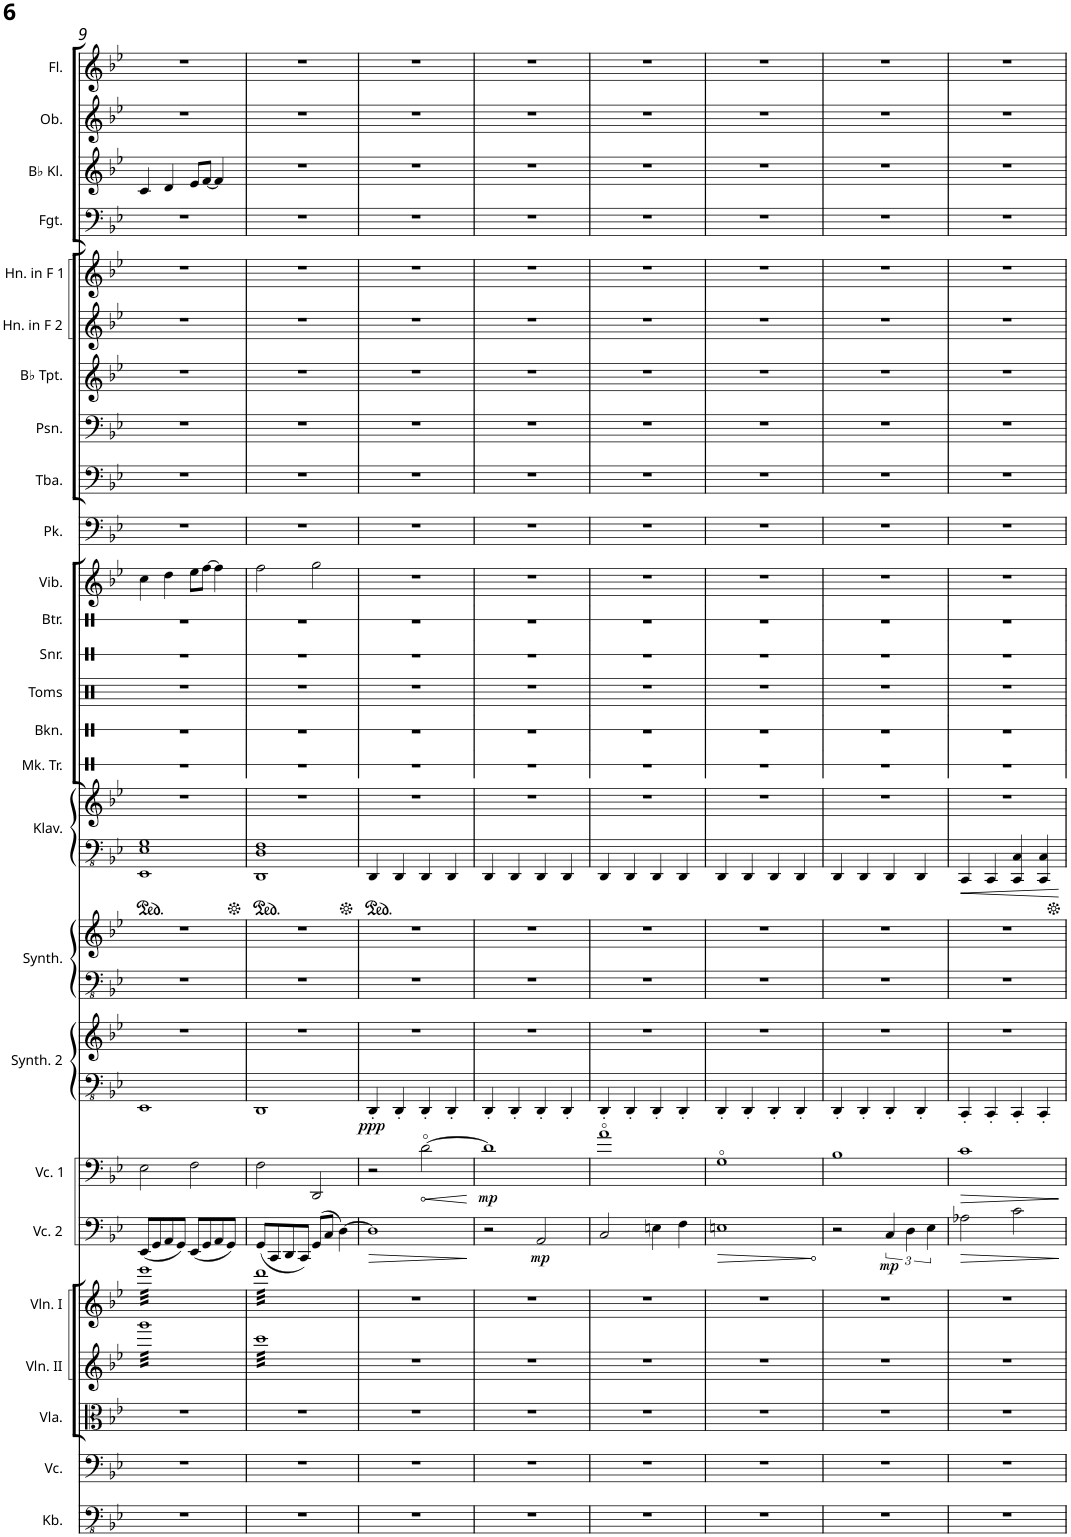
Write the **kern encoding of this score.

**kern	**kern	**kern	**kern	**kern	**kern	**dynam	**kern	**dynam	**kern	**kern	**dynam	**kern	**kern	**kern	**kern	**kern	**kern	**kern	**kern	**kern	**kern	**kern	**kern	**kern	**kern	**kern	**kern	**kern	**kern	**kern
*part25	*part24	*part23	*part22	*part21	*part20	*part20	*part19	*part19	*part18	*part18	*part18	*part17	*part17	*part16	*part16	*part15	*part14	*part13	*part12	*part11	*part10	*part9	*part8	*part7	*part6	*part5	*part4	*part3	*part2	*part1
*staff28	*staff27	*staff26	*staff25	*staff24	*staff23	*staff23	*staff22	*staff22	*staff21	*staff20	*staff20/21	*staff19	*staff18	*staff17	*staff16	*staff15	*staff14	*staff13	*staff12	*staff11	*staff10	*staff9	*staff8	*staff7	*staff6	*staff5	*staff4	*staff3	*staff2	*staff1
*I"Kontrabasse	*I"Violoncelli	*I"Violas	*I"Violinen II	*I"Violinen I	*I"Violoncello 2	*	*I"Violoncello 1	*	*I"Bass Synthesizer 2	*	*	*I"Bass Synthesizer	*	*I"Klavier	*	*I"Mark Tree	*I"Becken	*I"Toms	*I"Basstrommel	*I"Vibraphon	*I"Pauken	*I"Tuba	*I"Posaunen	*I"Trompeten in Bb	*I"Horn in F 2	*I"Horn in F 1	*I"Fagotte	*I"Klarinetten in Bb	*I"Oboen	*I"Flöten
*I'Kb.	*I'Vc.	*I'Vla.	*I'Vln. II	*I'Vln. I	*I'Vc. 2	*	*I'Vc. 1	*	*I'Synth. 2	*	*	*I'Synth.	*	*I'Klav.	*	*I'Mk. Tr.	*I'Bkn.	*I'Toms	*I'Btr.	*I'Vib.	*I'Pk.	*I'Tba.	*I'Psn.	*	*I'Hn. in F 2	*I'Hn. in F 1	*I'Fgt.	*	*I'Ob.	*I'Fl.
!!LO:PB:g=z
*clefFv4	*clefF4	*clefC3	*clefG2	*clefG2	*clefF4	*	*clefF4	*	*clefFv4	*clefG2	*	*clefFv4	*clefG2	*clefFv4	*clefG2	*clefX	*clefX	*clefX	*clefX	*clefG2	*clefF4	*clefF4	*clefF4	*clefG2	*clefG2	*clefG2	*clefF4	*clefG2	*clefG2	*clefG2
*	*	*	*	*	*	*	*	*	*	*	*	*	*	*	*	*	*	*	*	*	*	*	*	*Trd1c2	*Trd4c7	*Trd4c7	*	*Trd1c2	*	*
*k[b-e-]	*k[b-e-]	*k[b-e-]	*k[b-e-]	*k[b-e-]	*k[b-e-]	*	*k[b-e-]	*	*k[b-e-]	*k[b-e-]	*	*k[b-e-]	*k[b-e-]	*k[b-e-]	*k[b-e-]	*k[]	*k[]	*k[]	*k[]	*k[b-e-]	*k[b-e-]	*k[b-e-]	*k[b-e-]	*k[b-e-]	*k[b-e-]	*k[b-e-]	*k[b-e-]	*k[b-e-]	*k[b-e-]	*k[b-e-]
*M4/4	*M4/4	*M4/4	*M4/4	*M4/4	*M4/4	*	*M4/4	*	*M4/4	*M4/4	*	*M4/4	*M4/4	*M4/4	*M4/4	*M4/4	*M4/4	*M4/4	*M4/4	*M4/4	*M4/4	*M4/4	*M4/4	*M4/4	*M4/4	*M4/4	*M4/4	*M4/4	*M4/4	*M4/4
=9	=9	=9	=9	=9	=9	=9	=9	=9	=9	=9	=9	=9	=9	=9	=9	=9	=9	=9	=9	=9	=9	=9	=9	=9	=9	=9	=9	=9	=9	=9
*	*	*	*tremolo	*	*	*	*	*	*	*	*	*	*	*	*	*	*	*	*	*	*	*	*	*	*	*	*	*	*	*
*	*	*	*	*tremolo	*	*	*	*	*	*	*	*	*	*	*	*	*	*	*	*	*	*	*	*	*	*	*	*	*	*
1r	1r	1r	32gggLLL	32eee-LLL	(8EE-/L	.	2E-\	.	1EEE-	1r	.	1r	1r	1EEE- 1EE- 1GG	1r	1r	1r	1r	1r	4cc\	1r	1r	1r	1r	1r	1r	1r	4c/	1r	1r
.	.	.	32ggg	32eee-	.	.	.	.	.	.	.	.	.	.	.	.	.	.	.	.	.	.	.	.	.	.	.	.	.	.
.	.	.	32ggg	32eee-	.	.	.	.	.	.	.	.	.	.	.	.	.	.	.	.	.	.	.	.	.	.	.	.	.	.
.	.	.	32ggg	32eee-	.	.	.	.	.	.	.	.	.	.	.	.	.	.	.	.	.	.	.	.	.	.	.	.	.	.
.	.	.	32ggg	32eee-	8GG/	.	.	.	.	.	.	.	.	.	.	.	.	.	.	.	.	.	.	.	.	.	.	.	.	.
.	.	.	32ggg	32eee-	.	.	.	.	.	.	.	.	.	.	.	.	.	.	.	.	.	.	.	.	.	.	.	.	.	.
.	.	.	32ggg	32eee-	.	.	.	.	.	.	.	.	.	.	.	.	.	.	.	.	.	.	.	.	.	.	.	.	.	.
.	.	.	32ggg	32eee-	.	.	.	.	.	.	.	.	.	.	.	.	.	.	.	.	.	.	.	.	.	.	.	.	.	.
.	.	.	32ggg	32eee-	8AA/	.	.	.	.	.	.	.	.	.	.	.	.	.	.	4dd\	.	.	.	.	.	.	.	4d/	.	.
.	.	.	32ggg	32eee-	.	.	.	.	.	.	.	.	.	.	.	.	.	.	.	.	.	.	.	.	.	.	.	.	.	.
.	.	.	32ggg	32eee-	.	.	.	.	.	.	.	.	.	.	.	.	.	.	.	.	.	.	.	.	.	.	.	.	.	.
.	.	.	32ggg	32eee-	.	.	.	.	.	.	.	.	.	.	.	.	.	.	.	.	.	.	.	.	.	.	.	.	.	.
.	.	.	32ggg	32eee-	8GG/J)	.	.	.	.	.	.	.	.	.	.	.	.	.	.	.	.	.	.	.	.	.	.	.	.	.
.	.	.	32ggg	32eee-	.	.	.	.	.	.	.	.	.	.	.	.	.	.	.	.	.	.	.	.	.	.	.	.	.	.
.	.	.	32ggg	32eee-	.	.	.	.	.	.	.	.	.	.	.	.	.	.	.	.	.	.	.	.	.	.	.	.	.	.
.	.	.	32ggg	32eee-	.	.	.	.	.	.	.	.	.	.	.	.	.	.	.	.	.	.	.	.	.	.	.	.	.	.
.	.	.	32ggg	32eee-	(8EE-/L	.	2F\	.	.	.	.	.	.	.	.	.	.	.	.	8ee-\L	.	.	.	.	.	.	.	8e-/L	.	.
.	.	.	32ggg	32eee-	.	.	.	.	.	.	.	.	.	.	.	.	.	.	.	.	.	.	.	.	.	.	.	.	.	.
.	.	.	32ggg	32eee-	.	.	.	.	.	.	.	.	.	.	.	.	.	.	.	.	.	.	.	.	.	.	.	.	.	.
.	.	.	32ggg	32eee-	.	.	.	.	.	.	.	.	.	.	.	.	.	.	.	.	.	.	.	.	.	.	.	.	.	.
.	.	.	32ggg	32eee-	8GG/	.	.	.	.	.	.	.	.	.	.	.	.	.	.	[8ff\J	.	.	.	.	.	.	.	[8f/J	.	.
.	.	.	32ggg	32eee-	.	.	.	.	.	.	.	.	.	.	.	.	.	.	.	.	.	.	.	.	.	.	.	.	.	.
.	.	.	32ggg	32eee-	.	.	.	.	.	.	.	.	.	.	.	.	.	.	.	.	.	.	.	.	.	.	.	.	.	.
.	.	.	32ggg	32eee-	.	.	.	.	.	.	.	.	.	.	.	.	.	.	.	.	.	.	.	.	.	.	.	.	.	.
.	.	.	32ggg	32eee-	8AA/	.	.	.	.	.	.	.	.	.	.	.	.	.	.	4ff\]	.	.	.	.	.	.	.	4f/]	.	.
.	.	.	32ggg	32eee-	.	.	.	.	.	.	.	.	.	.	.	.	.	.	.	.	.	.	.	.	.	.	.	.	.	.
.	.	.	32ggg	32eee-	.	.	.	.	.	.	.	.	.	.	.	.	.	.	.	.	.	.	.	.	.	.	.	.	.	.
.	.	.	32ggg	32eee-	.	.	.	.	.	.	.	.	.	.	.	.	.	.	.	.	.	.	.	.	.	.	.	.	.	.
.	.	.	32ggg	32eee-	8GG/J)	.	.	.	.	.	.	.	.	.	.	.	.	.	.	.	.	.	.	.	.	.	.	.	.	.
.	.	.	32ggg	32eee-	.	.	.	.	.	.	.	.	.	.	.	.	.	.	.	.	.	.	.	.	.	.	.	.	.	.
.	.	.	32ggg	32eee-	.	.	.	.	.	.	.	.	.	.	.	.	.	.	.	.	.	.	.	.	.	.	.	.	.	.
.	.	.	32gggJJJ	32eee-JJJ	.	.	.	.	.	.	.	.	.	.	.	.	.	.	.	.	.	.	.	.	.	.	.	.	.	.
=10	=10	=10	=10	=10	=10	=10	=10	=10	=10	=10	=10	=10	=10	=10	=10	=10	=10	=10	=10	=10	=10	=10	=10	=10	=10	=10	=10	=10	=10	=10
1r	1r	1r	32cccLLL	32dddLLL	(8GG/L	.	2F\	.	1DDD	1r	.	1r	1r	1DDD 1DD 1FF	1r	1r	1r	1r	1r	2ff\	1r	1r	1r	1r	1r	1r	1r	1r	1r	1r
.	.	.	32ccc	32ddd	.	.	.	.	.	.	.	.	.	.	.	.	.	.	.	.	.	.	.	.	.	.	.	.	.	.
.	.	.	32ccc	32ddd	.	.	.	.	.	.	.	.	.	.	.	.	.	.	.	.	.	.	.	.	.	.	.	.	.	.
.	.	.	32ccc	32ddd	.	.	.	.	.	.	.	.	.	.	.	.	.	.	.	.	.	.	.	.	.	.	.	.	.	.
.	.	.	32ccc	32ddd	8CC/	.	.	.	.	.	.	.	.	.	.	.	.	.	.	.	.	.	.	.	.	.	.	.	.	.
.	.	.	32ccc	32ddd	.	.	.	.	.	.	.	.	.	.	.	.	.	.	.	.	.	.	.	.	.	.	.	.	.	.
.	.	.	32ccc	32ddd	.	.	.	.	.	.	.	.	.	.	.	.	.	.	.	.	.	.	.	.	.	.	.	.	.	.
.	.	.	32ccc	32ddd	.	.	.	.	.	.	.	.	.	.	.	.	.	.	.	.	.	.	.	.	.	.	.	.	.	.
.	.	.	32ccc	32ddd	8DD/	.	.	.	.	.	.	.	.	.	.	.	.	.	.	.	.	.	.	.	.	.	.	.	.	.
.	.	.	32ccc	32ddd	.	.	.	.	.	.	.	.	.	.	.	.	.	.	.	.	.	.	.	.	.	.	.	.	.	.
.	.	.	32ccc	32ddd	.	.	.	.	.	.	.	.	.	.	.	.	.	.	.	.	.	.	.	.	.	.	.	.	.	.
.	.	.	32ccc	32ddd	.	.	.	.	.	.	.	.	.	.	.	.	.	.	.	.	.	.	.	.	.	.	.	.	.	.
.	.	.	32ccc	32ddd	8CC/J)	.	.	.	.	.	.	.	.	.	.	.	.	.	.	.	.	.	.	.	.	.	.	.	.	.
.	.	.	32ccc	32ddd	.	.	.	.	.	.	.	.	.	.	.	.	.	.	.	.	.	.	.	.	.	.	.	.	.	.
.	.	.	32ccc	32ddd	.	.	.	.	.	.	.	.	.	.	.	.	.	.	.	.	.	.	.	.	.	.	.	.	.	.
.	.	.	32ccc	32ddd	.	.	.	.	.	.	.	.	.	.	.	.	.	.	.	.	.	.	.	.	.	.	.	.	.	.
.	.	.	32ccc	32ddd	(8GG/L	.	2DD/	.	.	.	.	.	.	.	.	.	.	.	.	2gg\	.	.	.	.	.	.	.	.	.	.
.	.	.	32ccc	32ddd	.	.	.	.	.	.	.	.	.	.	.	.	.	.	.	.	.	.	.	.	.	.	.	.	.	.
.	.	.	32ccc	32ddd	.	.	.	.	.	.	.	.	.	.	.	.	.	.	.	.	.	.	.	.	.	.	.	.	.	.
.	.	.	32ccc	32ddd	.	.	.	.	.	.	.	.	.	.	.	.	.	.	.	.	.	.	.	.	.	.	.	.	.	.
.	.	.	32ccc	32ddd	8C/J	.	.	.	.	.	.	.	.	.	.	.	.	.	.	.	.	.	.	.	.	.	.	.	.	.
.	.	.	32ccc	32ddd	.	.	.	.	.	.	.	.	.	.	.	.	.	.	.	.	.	.	.	.	.	.	.	.	.	.
.	.	.	32ccc	32ddd	.	.	.	.	.	.	.	.	.	.	.	.	.	.	.	.	.	.	.	.	.	.	.	.	.	.
.	.	.	32ccc	32ddd	.	.	.	.	.	.	.	.	.	.	.	.	.	.	.	.	.	.	.	.	.	.	.	.	.	.
.	.	.	32ccc	32ddd	[4D\)	.	.	.	.	.	.	.	.	.	.	.	.	.	.	.	.	.	.	.	.	.	.	.	.	.
.	.	.	32ccc	32ddd	.	.	.	.	.	.	.	.	.	.	.	.	.	.	.	.	.	.	.	.	.	.	.	.	.	.
.	.	.	32ccc	32ddd	.	.	.	.	.	.	.	.	.	.	.	.	.	.	.	.	.	.	.	.	.	.	.	.	.	.
.	.	.	32ccc	32ddd	.	.	.	.	.	.	.	.	.	.	.	.	.	.	.	.	.	.	.	.	.	.	.	.	.	.
.	.	.	32ccc	32ddd	.	.	.	.	.	.	.	.	.	.	.	.	.	.	.	.	.	.	.	.	.	.	.	.	.	.
.	.	.	32ccc	32ddd	.	.	.	.	.	.	.	.	.	.	.	.	.	.	.	.	.	.	.	.	.	.	.	.	.	.
.	.	.	32ccc	32ddd	.	.	.	.	.	.	.	.	.	.	.	.	.	.	.	.	.	.	.	.	.	.	.	.	.	.
.	.	.	32cccJJJ	32dddJJJ	.	.	.	.	.	.	.	.	.	.	.	.	.	.	.	.	.	.	.	.	.	.	.	.	.	.
*	*	*	*	*Xtremolo	*	*	*	*	*	*	*	*	*	*	*	*	*	*	*	*	*	*	*	*	*	*	*	*	*	*
*	*	*	*Xtremolo	*	*	*	*	*	*	*	*	*	*	*	*	*	*	*	*	*	*	*	*	*	*	*	*	*	*	*
=11	=11	=11	=11	=11	=11	=11	=11	=11	=11	=11	=11	=11	=11	=11	=11	=11	=11	=11	=11	=11	=11	=11	=11	=11	=11	=11	=11	=11	=11	=11
!	!	!	!	!	!	!LO:HP:b	!	!	!	!	!LO:DY:b=2	!	!	!	!	!	!	!	!	!	!	!	!	!	!	!	!	!	!	!
1r	1r	1r	1r	1r	1D]	>	2r	.	4DDD'/	1r	ppp	1r	1r	4DDD/	1r	1r	1r	1r	1r	1r	1r	1r	1r	1r	1r	1r	1r	1r	1r	1r
.	.	.	.	.	.	.	.	.	4DDD'/	.	.	.	.	4DDD/	.	.	.	.	.	.	.	.	.	.	.	.	.	.	.	.
!	!	!	!	!	!	!	!	!LO:HP:b	!	!	!	!	!	!	!	!	!	!	!	!	!	!	!	!	!	!	!	!	!	!
.	.	.	.	.	.	.	[2d\	<	4DDD'/	.	.	.	.	4DDD/	.	.	.	.	.	.	.	.	.	.	.	.	.	.	.	.
.	.	.	.	.	.	.	.	.	4DDD'/	.	.	.	.	4DDD/	.	.	.	.	.	.	.	.	.	.	.	.	.	.	.	.
.	.	.	.	.	.	]	.	[	.	.	.	.	.	.	.	.	.	.	.	.	.	.	.	.	.	.	.	.	.	.
=12	=12	=12	=12	=12	=12	=12	=12	=12	=12	=12	=12	=12	=12	=12	=12	=12	=12	=12	=12	=12	=12	=12	=12	=12	=12	=12	=12	=12	=12	=12
!	!	!	!	!	!	!	!	!LO:DY:b	!	!	!	!	!	!	!	!	!	!	!	!	!	!	!	!	!	!	!	!	!	!
1r	1r	1r	1r	1r	2r	.	1d]	mp	4DDD'/	1r	.	1r	1r	4DDD/	1r	1r	1r	1r	1r	1r	1r	1r	1r	1r	1r	1r	1r	1r	1r	1r
.	.	.	.	.	.	.	.	.	4DDD'/	.	.	.	.	4DDD/	.	.	.	.	.	.	.	.	.	.	.	.	.	.	.	.
!	!	!	!	!	!	!LO:DY:b	!	!	!	!	!	!	!	!	!	!	!	!	!	!	!	!	!	!	!	!	!	!	!	!
.	.	.	.	.	2AA/	mp	.	.	4DDD'/	.	.	.	.	4DDD/	.	.	.	.	.	.	.	.	.	.	.	.	.	.	.	.
.	.	.	.	.	.	.	.	.	4DDD'/	.	.	.	.	4DDD/	.	.	.	.	.	.	.	.	.	.	.	.	.	.	.	.
=13	=13	=13	=13	=13	=13	=13	=13	=13	=13	=13	=13	=13	=13	=13	=13	=13	=13	=13	=13	=13	=13	=13	=13	=13	=13	=13	=13	=13	=13	=13
1r	1r	1r	1r	1r	2C/	.	1a	.	4DDD'/	1r	.	1r	1r	4DDD/	1r	1r	1r	1r	1r	1r	1r	1r	1r	1r	1r	1r	1r	1r	1r	1r
.	.	.	.	.	.	.	.	.	4DDD'/	.	.	.	.	4DDD/	.	.	.	.	.	.	.	.	.	.	.	.	.	.	.	.
.	.	.	.	.	4En\	.	.	.	4DDD'/	.	.	.	.	4DDD/	.	.	.	.	.	.	.	.	.	.	.	.	.	.	.	.
.	.	.	.	.	4F\	.	.	.	4DDD'/	.	.	.	.	4DDD/	.	.	.	.	.	.	.	.	.	.	.	.	.	.	.	.
=14	=14	=14	=14	=14	=14	=14	=14	=14	=14	=14	=14	=14	=14	=14	=14	=14	=14	=14	=14	=14	=14	=14	=14	=14	=14	=14	=14	=14	=14	=14
!	!	!	!	!	!	!LO:HP:b	!	!	!	!	!	!	!	!	!	!	!	!	!	!	!	!	!	!	!	!	!	!	!	!
1r	1r	1r	1r	1r	1En	>	1G	.	4DDD'/	1r	.	1r	1r	4DDD/	1r	1r	1r	1r	1r	1r	1r	1r	1r	1r	1r	1r	1r	1r	1r	1r
.	.	.	.	.	.	.	.	.	4DDD'/	.	.	.	.	4DDD/	.	.	.	.	.	.	.	.	.	.	.	.	.	.	.	.
.	.	.	.	.	.	.	.	.	4DDD'/	.	.	.	.	4DDD/	.	.	.	.	.	.	.	.	.	.	.	.	.	.	.	.
.	.	.	.	.	.	.	.	.	4DDD'/	.	.	.	.	4DDD/	.	.	.	.	.	.	.	.	.	.	.	.	.	.	.	.
.	.	.	.	.	.	]	.	.	.	.	.	.	.	.	.	.	.	.	.	.	.	.	.	.	.	.	.	.	.	.
=15	=15	=15	=15	=15	=15	=15	=15	=15	=15	=15	=15	=15	=15	=15	=15	=15	=15	=15	=15	=15	=15	=15	=15	=15	=15	=15	=15	=15	=15	=15
1r	1r	1r	1r	1r	2r	.	1B-	.	4DDD'/	1r	.	1r	1r	4DDD/	1r	1r	1r	1r	1r	1r	1r	1r	1r	1r	1r	1r	1r	1r	1r	1r
.	.	.	.	.	.	.	.	.	4DDD'/	.	.	.	.	4DDD/	.	.	.	.	.	.	.	.	.	.	.	.	.	.	.	.
!	!	!	!	!	!	!LO:DY:b	!	!	!	!	!	!	!	!	!	!	!	!	!	!	!	!	!	!	!	!	!	!	!	!
.	.	.	.	.	6C/	mp	.	.	4DDD'/	.	.	.	.	4DDD/	.	.	.	.	.	.	.	.	.	.	.	.	.	.	.	.
.	.	.	.	.	6D\	.	.	.	.	.	.	.	.	.	.	.	.	.	.	.	.	.	.	.	.	.	.	.	.	.
.	.	.	.	.	.	.	.	.	4DDD'/	.	.	.	.	4DDD/	.	.	.	.	.	.	.	.	.	.	.	.	.	.	.	.
.	.	.	.	.	6E-\	.	.	.	.	.	.	.	.	.	.	.	.	.	.	.	.	.	.	.	.	.	.	.	.	.
=16	=16	=16	=16	=16	=16	=16	=16	=16	=16	=16	=16	=16	=16	=16	=16	=16	=16	=16	=16	=16	=16	=16	=16	=16	=16	=16	=16	=16	=16	=16
!	!	!	!	!	!	!LO:HP:b	!	!LO:HP:b	!	!	!	!	!	!	!	!	!	!	!	!	!	!	!	!	!	!	!	!	!	!
1r	1r	1r	1r	1r	2A-X\	>	1c	>	4CCC'/	1r	.	1r	1r	4CCC/	1r	1r	1r	1r	1r	1r	1r	1r	1r	1r	1r	1r	1r	1r	1r	1r
.	.	.	.	.	.	.	.	.	4CCC'/	.	.	.	.	4CCC/	.	.	.	.	.	.	.	.	.	.	.	.	.	.	.	.
.	.	.	.	.	2c\	.	.	.	4CCC'/	.	.	.	.	4CCC/ 4CC/	.	.	.	.	.	.	.	.	.	.	.	.	.	.	.	.
.	.	.	.	.	.	.	.	.	4CCC'/	.	.	.	.	4CCC/ 4CC/	.	.	.	.	.	.	.	.	.	.	.	.	.	.	.	.
.	.	.	.	.	.	]	.	]	.	.	.	.	.	.	.	.	.	.	.	.	.	.	.	.	.	.	.	.	.	.
=	=	=	=	=	=	=	=	=	=	=	=	=	=	=	=	=	=	=	=	=	=	=	=	=	=	=	=	=	=	=
*-	*-	*-	*-	*-	*-	*-	*-	*-	*-	*-	*-	*-	*-	*-	*-	*-	*-	*-	*-	*-	*-	*-	*-	*-	*-	*-	*-	*-	*-	*-
